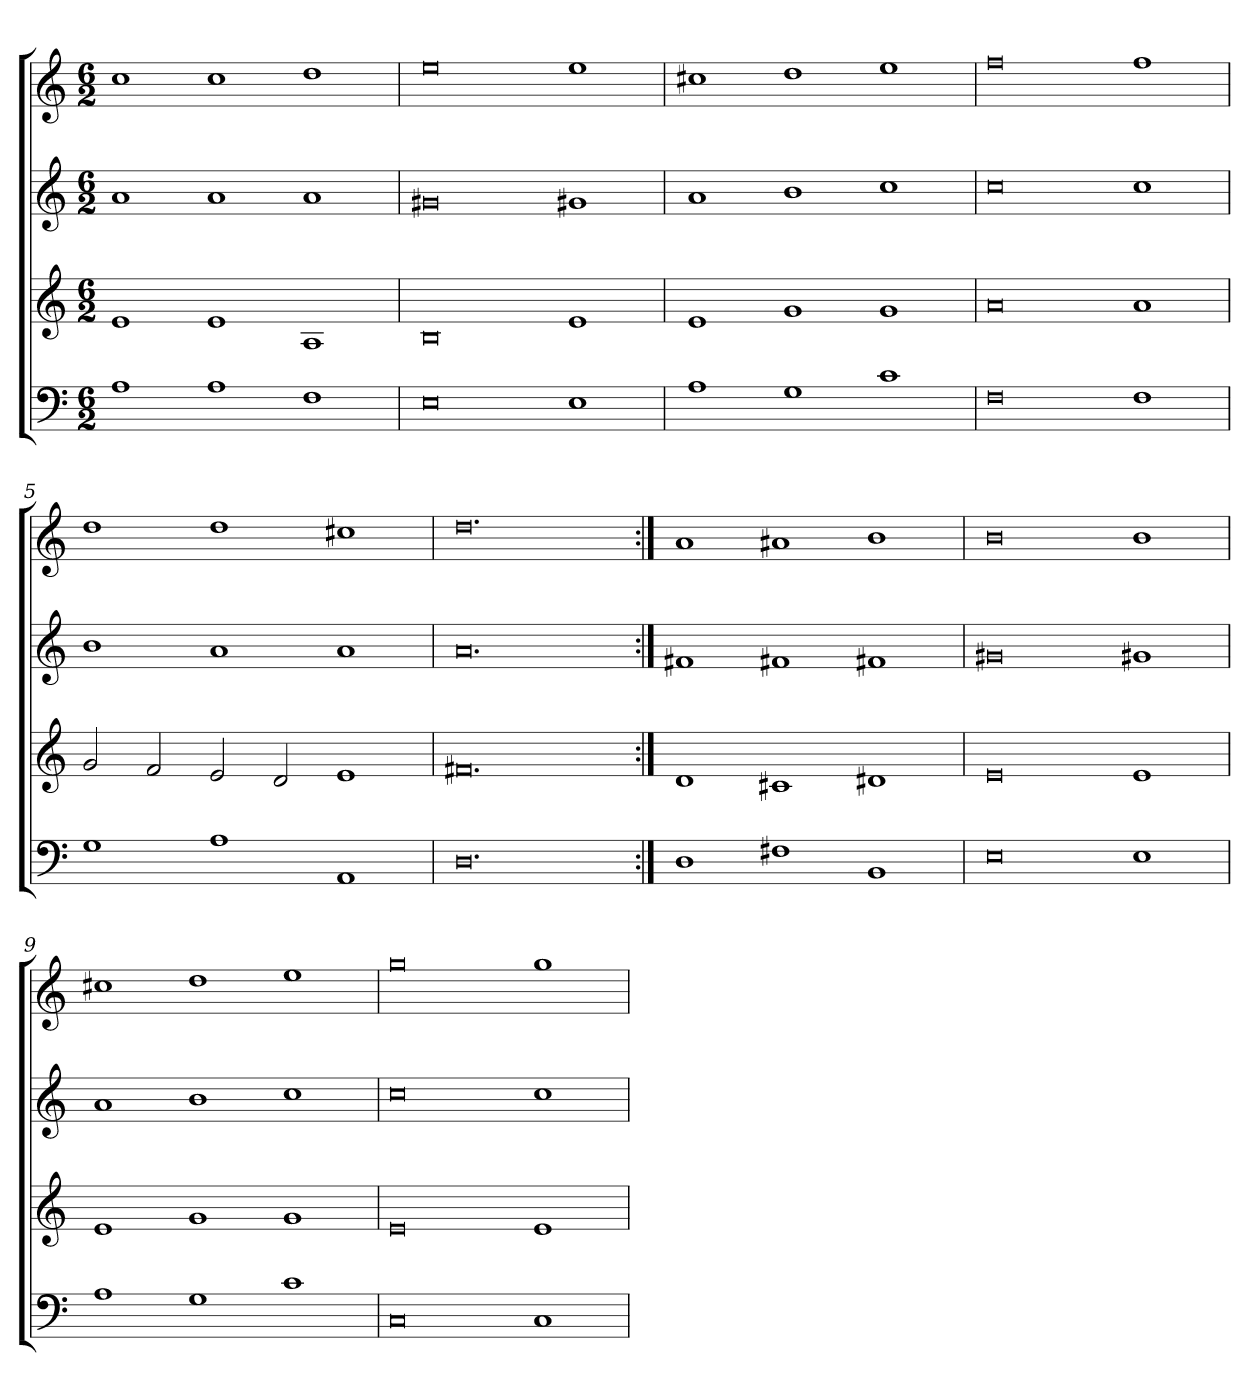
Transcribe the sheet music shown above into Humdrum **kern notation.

**kern	**kern	**kern	**kern
*part4	*part3	*part2	*part1
*staff4	*staff3	*staff2	*staff1
*clefF4	*clefG2	*clefG2	*clefG2
*k[]	*k[]	*k[]	*k[]
*C:	*C:	*C:	*C:
*M6/2	*M6/2	*M6/2	*M6/2
=1	=1	=1	=1
1A\	1e/	1a/	1cc\
1A\	1e/	1a/	1cc\
1F\	1A/	1a/	1dd\
=2	=2	=2	=2
0E\	0B/	0g#X/	0ee\
1E\	1e/	1g#X/	1ee\
=3	=3	=3	=3
1A\	1e/	1a/	1cc#X\
1G\	1g/	1b\	1dd\
1c\	1g/	1cc\	1ee\
=4	=4	=4	=4
0F\	0a/	0cc\	0ff\
1F\	1a/	1cc\	1ff\
=5	=5	=5	=5
1G\	2g/	1b\	1dd\
.	2f/	.	.
1A\	2e/	1a/	1dd\
.	2d/	.	.
1AA/	1e/	1a/	1cc#X\
=6	=6	=6	=6
0.D\	0.f#X/	0.a/	0.dd\
=7:|!	=7:|!	=7:|!	=7:|!
1D\	1d/	1f#X/	1a/
1F#X\	1c#X/	1f#X/	1a#X/
1BB/	1d#X/	1f#X/	1b\
=8	=8	=8	=8
0E\	0e/	0g#X/	0b\
1E\	1e/	1g#X/	1b\
=9	=9	=9	=9
1A\	1e/	1a/	1cc#X\
1G\	1g/	1b\	1dd\
1c\	1g/	1cc\	1ee\
=10	=10	=10	=10
0C/	0e/	0cc\	0gg\
1C/	1e/	1cc\	1gg\
=	=	=	=
*-	*-	*-	*-
